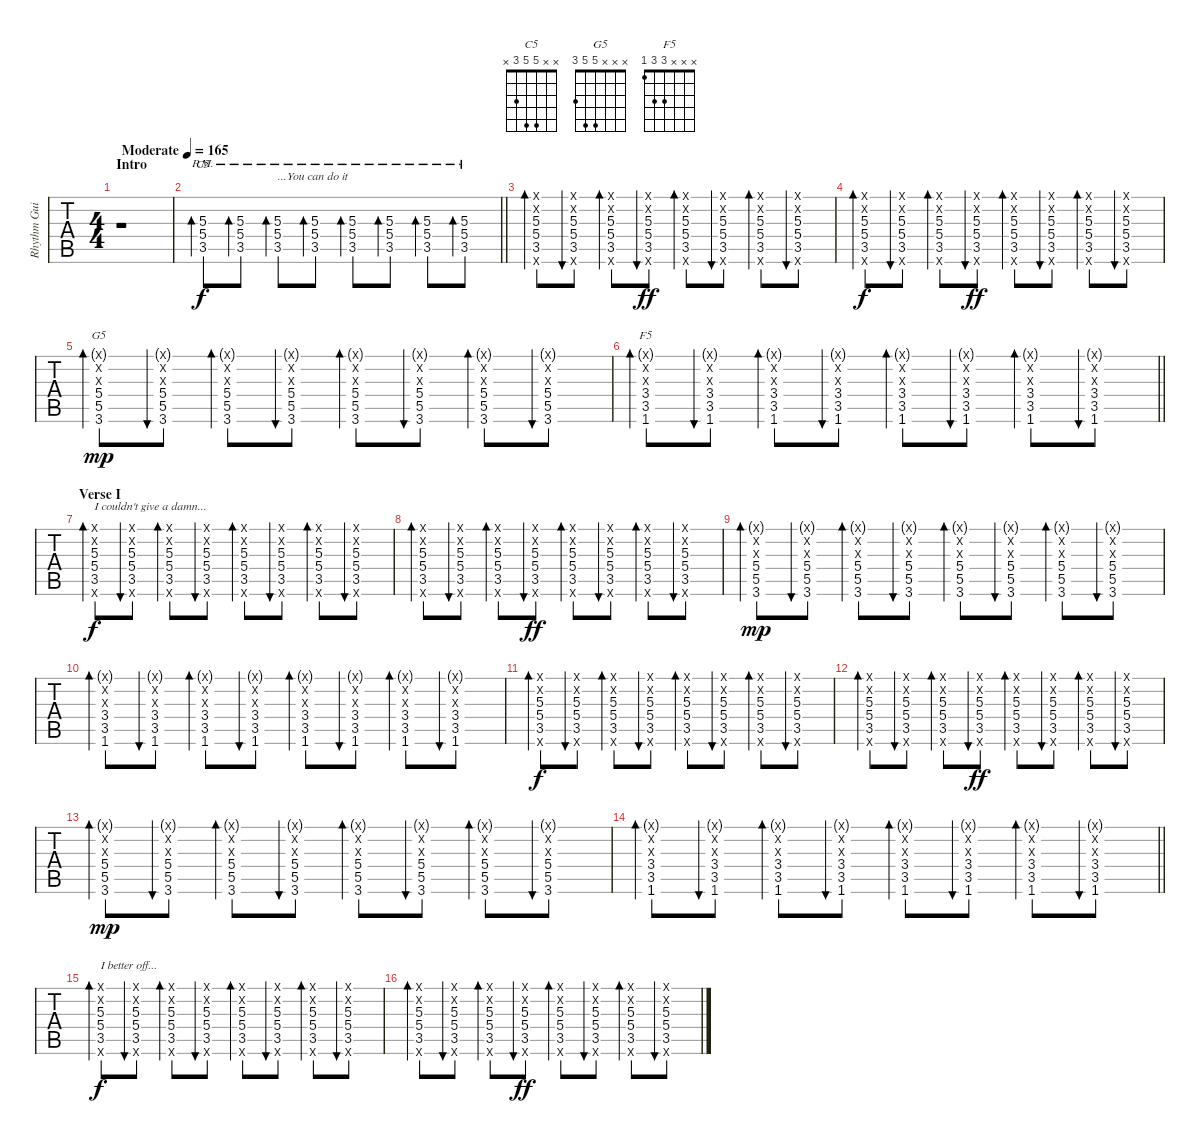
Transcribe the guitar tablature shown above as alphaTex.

\track ("Rhythm Guitar" "Rhythm Gui") {instrument overdrivenguitar}
\staff {tabs}
\tuning (E4 B3 G3 D3 A2 E2) {hide}
\chord ("C5" x x 5 5 3 x)
\chord ("G5" x x x 5 5 3)
\chord ("F5" x x x 3 3 1)
\ts (4 4)
\section ("" "Intro")
\tempo (165 "Moderate")
\clef g2
\ks c
r.1{dy f instrument overdrivenguitar} |
\barLineRight lightlight
(5.3{pm} 5.4{pm} 3.5{pm}).8{bd 30 ch "C5"} (5.3{pm} 5.4{pm} 3.5{pm}).8{bd 30} (5.3{pm} 5.4{pm} 3.5{pm}).8{bd 30 txt "...You can do it"} (5.3{pm} 5.4{pm} 3.5{pm}).8{bd 30} (5.3{pm} 5.4{pm} 3.5{pm}).8{bd 30} (5.3{pm} 5.4{pm} 3.5{pm}).8{bd 30} (5.3{pm} 5.4{pm} 3.5{pm}).8{bd 30} (5.3{pm} 5.4{pm} 3.5{pm}).8{bd 30} |
(0.1{x} 0.2{x} 5.3 5.4 3.5 0.6{x}).8{bd 30} (0.1{x} 0.2{x} 5.3 5.4 3.5 0.6{x}).8{bu 30} (0.1{x} 0.2{x} 5.3 5.4 3.5 0.6{x}).8{bd 30} (0.1{x} 0.2{x} 5.3 5.4 3.5 0.6{x}).8{bu 30 dy ff} (0.1{x} 0.2{x} 5.3 5.4 3.5 0.6{x}).8{bd 30} (0.1{x} 0.2{x} 5.3 5.4 3.5 0.6{x}).8{bu 30} (0.1{x} 0.2{x} 5.3 5.4 3.5 0.6{x}).8{bd 30} (0.1{x} 0.2{x} 5.3 5.4 3.5 0.6{x}).8{bu 30} |
(0.1{x} 0.2{x} 5.3 5.4 3.5 0.6{x}).8{bd 30 dy f} (0.1{x} 0.2{x} 5.3 5.4 3.5 0.6{x}).8{bu 30} (0.1{x} 0.2{x} 5.3 5.4 3.5 0.6{x}).8{bd 30} (0.1{x} 0.2{x} 5.3 5.4 3.5 0.6{x}).8{bu 30 dy ff} (0.1{x} 0.2{x} 5.3 5.4 3.5 0.6{x}).8{bd 30} (0.1{x} 0.2{x} 5.3 5.4 3.5 0.6{x}).8{bu 30} (0.1{x} 0.2{x} 5.3 5.4 3.5 0.6{x}).8{bd 30} (0.1{x} 0.2{x} 5.3 5.4 3.5 0.6{x}).8{bu 30} |
(0.1{g x} 0.2{x} 0.3{x} 5.4 5.5 3.6).8{bd 30 ch "G5" dy mp} (0.1{g x} 0.2{x} 0.3{x} 5.4 5.5 3.6).8{bu 30} (0.1{g x} 0.2{x} 0.3{x} 5.4 5.5 3.6).8{bd 30} (0.1{g x} 0.2{x} 0.3{x} 5.4 5.5 3.6).8{bu 30} (0.1{g x} 0.2{x} 0.3{x} 5.4 5.5 3.6).8{bd 30} (0.1{g x} 0.2{x} 0.3{x} 5.4 5.5 3.6).8{bu 30} (0.1{g x} 0.2{x} 0.3{x} 5.4 5.5 3.6).8{bd 30} (0.1{g x} 0.2{x} 0.3{x} 5.4 5.5 3.6).8{bu 30} |
\barLineRight lightlight
(0.1{g x} 0.2{x} 0.3{x} 3.4 3.5 1.6).8{bd 30 ch "F5"} (0.1{g x} 0.2{x} 0.3{x} 3.4 3.5 1.6).8{bu 30} (0.1{g x} 0.2{x} 0.3{x} 3.4 3.5 1.6).8{bd 30} (0.1{g x} 0.2{x} 0.3{x} 3.4 3.5 1.6).8{bu 30} (0.1{g x} 0.2{x} 0.3{x} 3.4 3.5 1.6).8{bd 30} (0.1{g x} 0.2{x} 0.3{x} 3.4 3.5 1.6).8{bu 30} (0.1{g x} 0.2{x} 0.3{x} 3.4 3.5 1.6).8{bd 30} (0.1{g x} 0.2{x} 0.3{x} 3.4 3.5 1.6).8{bu 30} |
\section ("" "Verse I")
(0.1{x} 0.2{x} 5.3 5.4 3.5 0.6{x}).8{bd 30 txt "I couldn't give a damn..." dy f} (0.1{x} 0.2{x} 5.3 5.4 3.5 0.6{x}).8{bu 60} (0.1{x} 0.2{x} 5.3 5.4 3.5 0.6{x}).8{bd 30} (0.1{x} 0.2{x} 5.3 5.4 3.5 0.6{x}).8{bu 30} (0.1{x} 0.2{x} 5.3 5.4 3.5 0.6{x}).8{bd 30} (0.1{x} 0.2{x} 5.3 5.4 3.5 0.6{x}).8{bu 30} (0.1{x} 0.2{x} 5.3 5.4 3.5 0.6{x}).8{bd 30} (0.1{x} 0.2{x} 5.3 5.4 3.5 0.6{x}).8{bu 30} |
(0.1{x} 0.2{x} 5.3 5.4 3.5 0.6{x}).8{bd 30} (0.1{x} 0.2{x} 5.3 5.4 3.5 0.6{x}).8{bu 30} (0.1{x} 0.2{x} 5.3 5.4 3.5 0.6{x}).8{bd 30} (0.1{x} 0.2{x} 5.3 5.4 3.5 0.6{x}).8{bu 30 dy ff} (0.1{x} 0.2{x} 5.3 5.4 3.5 0.6{x}).8{bd 30} (0.1{x} 0.2{x} 5.3 5.4 3.5 0.6{x}).8{bu 30} (0.1{x} 0.2{x} 5.3 5.4 3.5 0.6{x}).8{bd 30} (0.1{x} 0.2{x} 5.3 5.4 3.5 0.6{x}).8{bu 30} |
(0.1{g x} 0.2{x} 0.3{x} 5.4 5.5 3.6).8{bd 30 dy mp} (0.1{g x} 0.2{x} 0.3{x} 5.4 5.5 3.6).8{bu 30} (0.1{g x} 0.2{x} 0.3{x} 5.4 5.5 3.6).8{bd 30} (0.1{g x} 0.2{x} 0.3{x} 5.4 5.5 3.6).8{bu 30} (0.1{g x} 0.2{x} 0.3{x} 5.4 5.5 3.6).8{bd 30} (0.1{g x} 0.2{x} 0.3{x} 5.4 5.5 3.6).8{bu 30} (0.1{g x} 0.2{x} 0.3{x} 5.4 5.5 3.6).8{bd 30} (0.1{g x} 0.2{x} 0.3{x} 5.4 5.5 3.6).8{bu 30} |
(0.1{g x} 0.2{x} 0.3{x} 3.4 3.5 1.6).8{bd 30} (0.1{g x} 0.2{x} 0.3{x} 3.4 3.5 1.6).8{bu 30} (0.1{g x} 0.2{x} 0.3{x} 3.4 3.5 1.6).8{bd 30} (0.1{g x} 0.2{x} 0.3{x} 3.4 3.5 1.6).8{bu 30} (0.1{g x} 0.2{x} 0.3{x} 3.4 3.5 1.6).8{bd 30} (0.1{g x} 0.2{x} 0.3{x} 3.4 3.5 1.6).8{bu 30} (0.1{g x} 0.2{x} 0.3{x} 3.4 3.5 1.6).8{bd 30} (0.1{g x} 0.2{x} 0.3{x} 3.4 3.5 1.6).8{bu 30} |
(0.1{x} 0.2{x} 5.3 5.4 3.5 0.6{x}).8{bd 30 dy f} (0.1{x} 0.2{x} 5.3 5.4 3.5 0.6{x}).8{bu 30} (0.1{x} 0.2{x} 5.3 5.4 3.5 0.6{x}).8{bd 30} (0.1{x} 0.2{x} 5.3 5.4 3.5 0.6{x}).8{bu 30} (0.1{x} 0.2{x} 5.3 5.4 3.5 0.6{x}).8{bd 30} (0.1{x} 0.2{x} 5.3 5.4 3.5 0.6{x}).8{bu 30} (0.1{x} 0.2{x} 5.3 5.4 3.5 0.6{x}).8{bd 30} (0.1{x} 0.2{x} 5.3 5.4 3.5 0.6{x}).8{bu 30} |
(0.1{x} 0.2{x} 5.3 5.4 3.5 0.6{x}).8{bd 30} (0.1{x} 0.2{x} 5.3 5.4 3.5 0.6{x}).8{bu 30} (0.1{x} 0.2{x} 5.3 5.4 3.5 0.6{x}).8{bd 30} (0.1{x} 0.2{x} 5.3 5.4 3.5 0.6{x}).8{bu 30 dy ff} (0.1{x} 0.2{x} 5.3 5.4 3.5 0.6{x}).8{bd 30} (0.1{x} 0.2{x} 5.3 5.4 3.5 0.6{x}).8{bu 30} (0.1{x} 0.2{x} 5.3 5.4 3.5 0.6{x}).8{bd 30} (0.1{x} 0.2{x} 5.3 5.4 3.5 0.6{x}).8{bu 30} |
(0.1{g x} 0.2{x} 0.3{x} 5.4 5.5 3.6).8{bd 30 dy mp} (0.1{g x} 0.2{x} 0.3{x} 5.4 5.5 3.6).8{bu 30} (0.1{g x} 0.2{x} 0.3{x} 5.4 5.5 3.6).8{bd 30} (0.1{g x} 0.2{x} 0.3{x} 5.4 5.5 3.6).8{bu 30} (0.1{g x} 0.2{x} 0.3{x} 5.4 5.5 3.6).8{bd 30} (0.1{g x} 0.2{x} 0.3{x} 5.4 5.5 3.6).8{bu 30} (0.1{g x} 0.2{x} 0.3{x} 5.4 5.5 3.6).8{bd 30} (0.1{g x} 0.2{x} 0.3{x} 5.4 5.5 3.6).8{bu 30} |
\barLineRight lightlight
(0.1{g x} 0.2{x} 0.3{x} 3.4 3.5 1.6).8{bd 30} (0.1{g x} 0.2{x} 0.3{x} 3.4 3.5 1.6).8{bu 30} (0.1{g x} 0.2{x} 0.3{x} 3.4 3.5 1.6).8{bd 30} (0.1{g x} 0.2{x} 0.3{x} 3.4 3.5 1.6).8{bu 30} (0.1{g x} 0.2{x} 0.3{x} 3.4 3.5 1.6).8{bd 30} (0.1{g x} 0.2{x} 0.3{x} 3.4 3.5 1.6).8{bu 30} (0.1{g x} 0.2{x} 0.3{x} 3.4 3.5 1.6).8{bd 30} (0.1{g x} 0.2{x} 0.3{x} 3.4 3.5 1.6).8{bu 30} |
(0.1{x} 0.2{x} 5.3 5.4 3.5 0.6{x}).8{bd 30 txt "I better off..." dy f} (0.1{x} 0.2{x} 5.3 5.4 3.5 0.6{x}).8{bu 30} (0.1{x} 0.2{x} 5.3 5.4 3.5 0.6{x}).8{bd 30} (0.1{x} 0.2{x} 5.3 5.4 3.5 0.6{x}).8{bu 30} (0.1{x} 0.2{x} 5.3 5.4 3.5 0.6{x}).8{bd 30} (0.1{x} 0.2{x} 5.3 5.4 3.5 0.6{x}).8{bu 30} (0.1{x} 0.2{x} 5.3 5.4 3.5 0.6{x}).8{bd 30} (0.1{x} 0.2{x} 5.3 5.4 3.5 0.6{x}).8{bu 30} |
(0.1{x} 0.2{x} 5.3 5.4 3.5 0.6{x}).8{bd 30} (0.1{x} 0.2{x} 5.3 5.4 3.5 0.6{x}).8{bu 30} (0.1{x} 0.2{x} 5.3 5.4 3.5 0.6{x}).8{bd 30} (0.1{x} 0.2{x} 5.3 5.4 3.5 0.6{x}).8{bu 30 dy ff} (0.1{x} 0.2{x} 5.3 5.4 3.5 0.6{x}).8{bd 30} (0.1{x} 0.2{x} 5.3 5.4 3.5 0.6{x}).8{bu 30} (0.1{x} 0.2{x} 5.3 5.4 3.5 0.6{x}).8{bd 30} (0.1{x} 0.2{x} 5.3 5.4 3.5 0.6{x}).8{bu 30}
